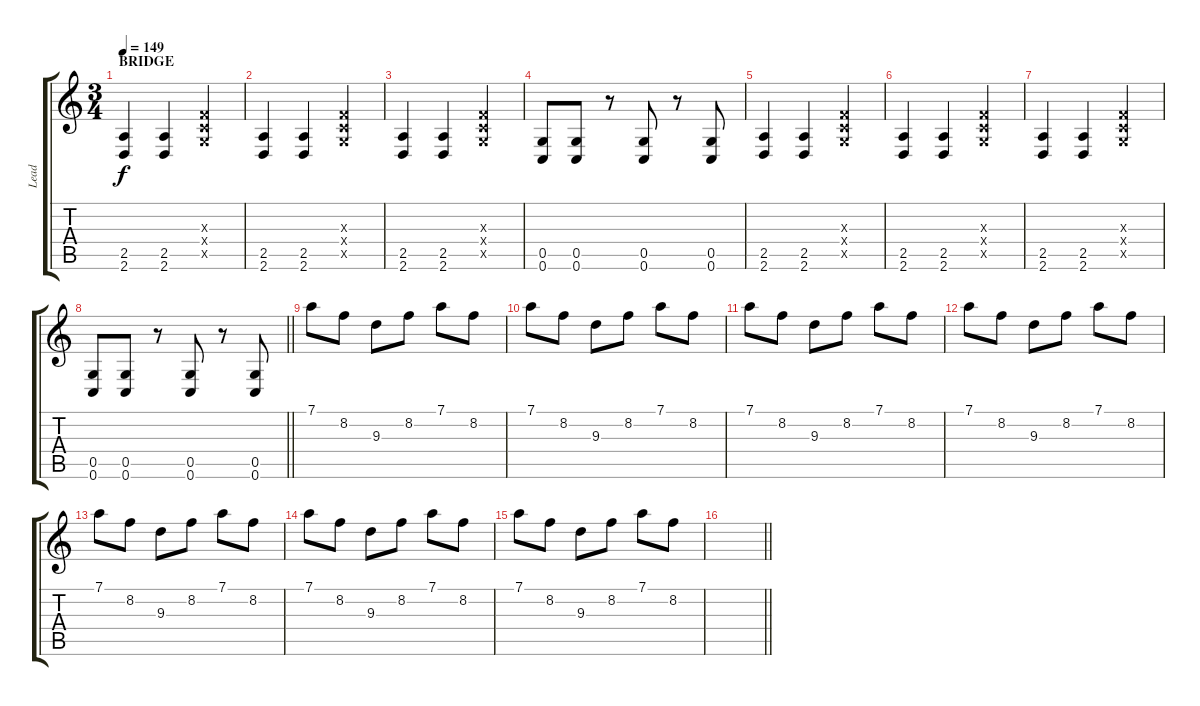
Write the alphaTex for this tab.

\track ("Lead" "Lead") {instrument distortionguitar}
\staff {score tabs}
\tuning (D4 A3 F3 C3 G2 C2) {hide}
\ts (3 4)
\section ("" "BRIDGE")
\tempo 149
\clef g2
\ks c
(2.5 2.6).4{dy f} (2.5 2.6).4 (0.3{x} 0.4{x} 0.5{x}).4 |
(2.5 2.6).4 (2.5 2.6).4 (0.3{x} 0.4{x} 0.5{x}).4 |
(2.5 2.6).4 (2.5 2.6).4 (0.3{x} 0.4{x} 0.5{x}).4 |
(0.5 0.6).8 (0.5 0.6).8 r.8 (0.5 0.6).8 r.8 (0.5 0.6).8 |
(2.5 2.6).4 (2.5 2.6).4 (0.3{x} 0.4{x} 0.5{x}).4 |
(2.5 2.6).4 (2.5 2.6).4 (0.3{x} 0.4{x} 0.5{x}).4 |
(2.5 2.6).4 (2.5 2.6).4 (0.3{x} 0.4{x} 0.5{x}).4 |
\barLineRight lightlight
(0.5 0.6).8 (0.5 0.6).8 r.8 (0.5 0.6).8 r.8 (0.5 0.6).8 |
\section ("" "")
7.1.8{instrument electricguitarclean} 8.2.8 9.3.8 8.2.8 7.1.8 8.2.8 |
7.1.8 8.2.8 9.3.8 8.2.8 7.1.8 8.2.8 |
7.1.8 8.2.8 9.3.8 8.2.8 7.1.8 8.2.8 |
7.1.8 8.2.8 9.3.8 8.2.8 7.1.8 8.2.8 |
7.1.8 8.2.8 9.3.8 8.2.8 7.1.8 8.2.8 |
7.1.8 8.2.8 9.3.8 8.2.8 7.1.8 8.2.8 |
7.1.8 8.2.8 9.3.8 8.2.8 7.1.8 8.2.8 |
\barLineRight lightlight
